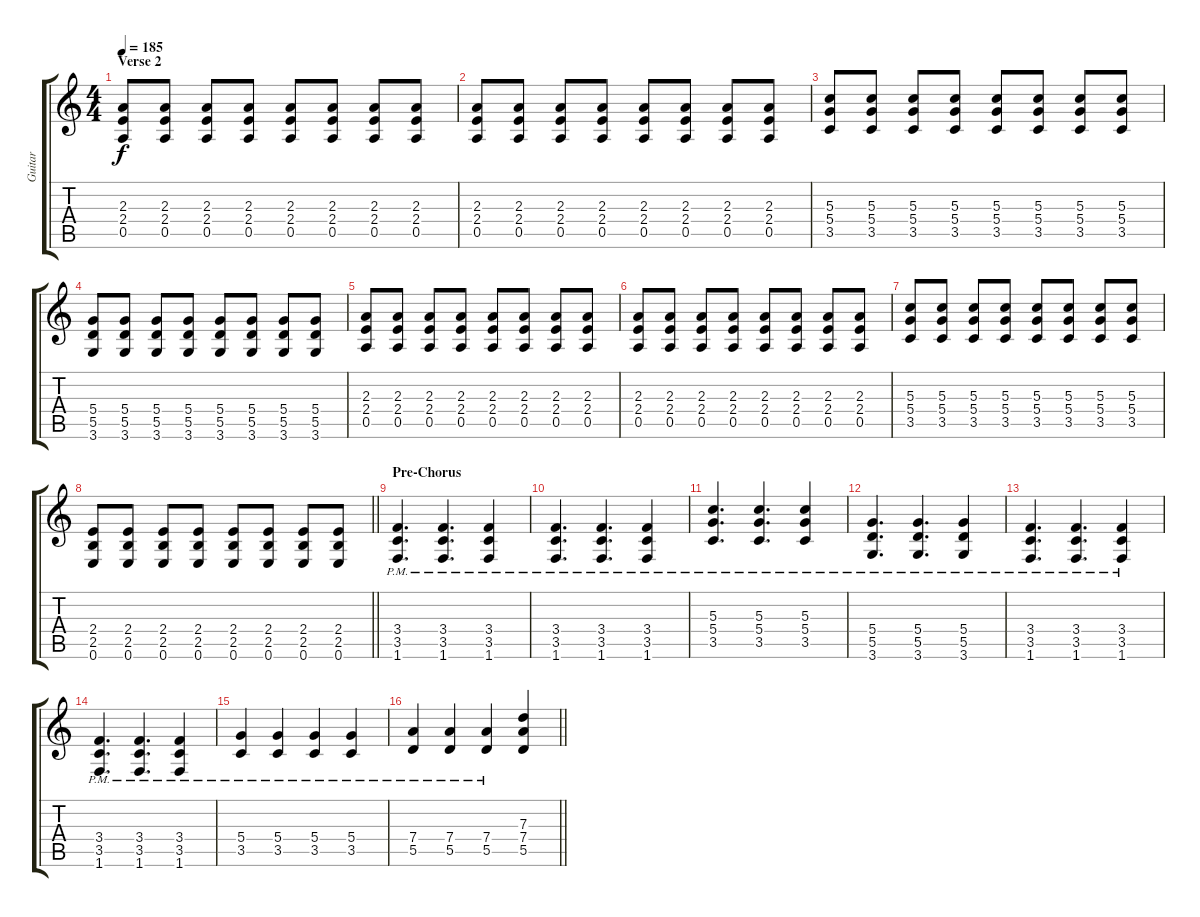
\track ("Guitar" "Guitar") {instrument distortionguitar}
\staff {score tabs}
\tuning (E4 B3 G3 D3 A2 E2) {hide}
\ts (4 4)
\section ("" "Verse 2")
\tempo 185
\clef g2
\ks c
(2.3 2.4 0.5).8{dy f volume 9} (2.3 2.4 0.5).8 (2.3 2.4 0.5).8 (2.3 2.4 0.5).8 (2.3 2.4 0.5).8 (2.3 2.4 0.5).8 (2.3 2.4 0.5).8 (2.3 2.4 0.5).8 |
(2.3 2.4 0.5).8 (2.3 2.4 0.5).8 (2.3 2.4 0.5).8 (2.3 2.4 0.5).8 (2.3 2.4 0.5).8 (2.3 2.4 0.5).8 (2.3 2.4 0.5).8 (2.3 2.4 0.5).8 |
(5.3 5.4 3.5).8 (5.3 5.4 3.5).8 (5.3 5.4 3.5).8 (5.3 5.4 3.5).8 (5.3 5.4 3.5).8 (5.3 5.4 3.5).8 (5.3 5.4 3.5).8 (5.3 5.4 3.5).8 |
(5.4 5.5 3.6).8 (5.4 5.5 3.6).8 (5.4 5.5 3.6).8 (5.4 5.5 3.6).8 (5.4 5.5 3.6).8 (5.4 5.5 3.6).8 (5.4 5.5 3.6).8 (5.4 5.5 3.6).8 |
(2.3 2.4 0.5).8 (2.3 2.4 0.5).8 (2.3 2.4 0.5).8 (2.3 2.4 0.5).8 (2.3 2.4 0.5).8 (2.3 2.4 0.5).8 (2.3 2.4 0.5).8 (2.3 2.4 0.5).8 |
(2.3 2.4 0.5).8 (2.3 2.4 0.5).8 (2.3 2.4 0.5).8 (2.3 2.4 0.5).8 (2.3 2.4 0.5).8 (2.3 2.4 0.5).8 (2.3 2.4 0.5).8 (2.3 2.4 0.5).8 |
(5.3 5.4 3.5).8 (5.3 5.4 3.5).8 (5.3 5.4 3.5).8 (5.3 5.4 3.5).8 (5.3 5.4 3.5).8 (5.3 5.4 3.5).8 (5.3 5.4 3.5).8 (5.3 5.4 3.5).8 |
\barLineRight lightlight
(2.4 2.5 0.6).8 (2.4 2.5 0.6).8 (2.4 2.5 0.6).8 (2.4 2.5 0.6).8 (2.4 2.5 0.6).8 (2.4 2.5 0.6).8 (2.4 2.5 0.6).8 (2.4 2.5 0.6).8 |
\section ("" "Pre-Chorus")
(3.4{pm} 3.5{pm} 1.6{pm}).4{d volume 11} (3.4{pm} 3.5{pm} 1.6{pm}).4{d} (3.4{pm} 3.5{pm} 1.6{pm}).4 |
(3.4{pm} 3.5{pm} 1.6{pm}).4{d} (3.4{pm} 3.5{pm} 1.6{pm}).4{d} (3.4{pm} 3.5{pm} 1.6{pm}).4 |
(5.3{pm} 5.4{pm} 3.5{pm}).4{d} (5.3{pm} 5.4{pm} 3.5{pm}).4{d} (5.3{pm} 5.4{pm} 3.5{pm}).4 |
(5.4{pm} 5.5{pm} 3.6{pm}).4{d} (5.4{pm} 5.5{pm} 3.6{pm}).4{d} (5.4{pm} 5.5{pm} 3.6{pm}).4 |
(3.4{pm} 3.5{pm} 1.6{pm}).4{d} (3.4{pm} 3.5{pm} 1.6{pm}).4{d} (3.4{pm} 3.5{pm} 1.6{pm}).4 |
(3.4{pm} 3.5{pm} 1.6{pm}).4{d} (3.4{pm} 3.5{pm} 1.6{pm}).4{d} (3.4{pm} 3.5{pm} 1.6{pm}).4 |
(5.4{pm} 3.5{pm}).4 (5.4{pm} 3.5{pm}).4 (5.4{pm} 3.5{pm}).4 (5.4{pm} 3.5{pm}).4 |
\barLineRight lightlight
(7.4{pm} 5.5{pm}).4 (7.4{pm} 5.5{pm}).4 (7.4{pm} 5.5).4 (7.3 7.4 5.5).4
